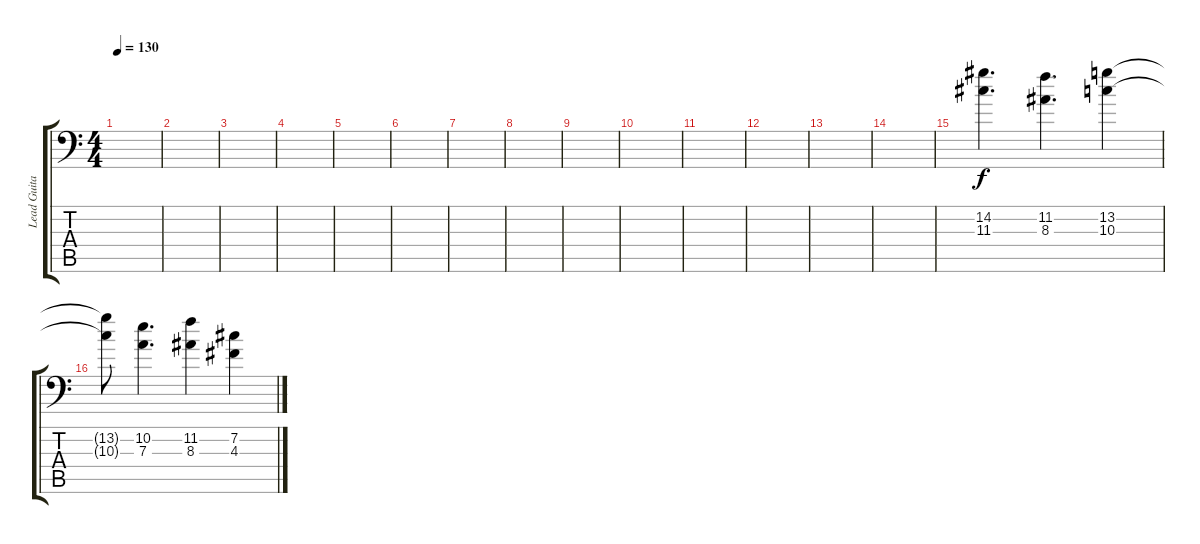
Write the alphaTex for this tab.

\track ("Lead Guitar" "Lead Guita") {instrument distortionguitar}
\staff {score tabs}
\tuning (B3 Gb3 D3 A2 E2 A1) {hide}
\ts (4 4)
\tempo 130
\clef f4
\ks c
|
|
|
|
|
|
|
|
|
|
|
|
|
|
(14.2 11.3).4{d} (11.2 8.3).4{d} (13.2 10.3).4 |
(13.2{t} 10.3{t}).8 (10.2 7.3).4{d} (11.2 8.3).4 (7.2 4.3).4
